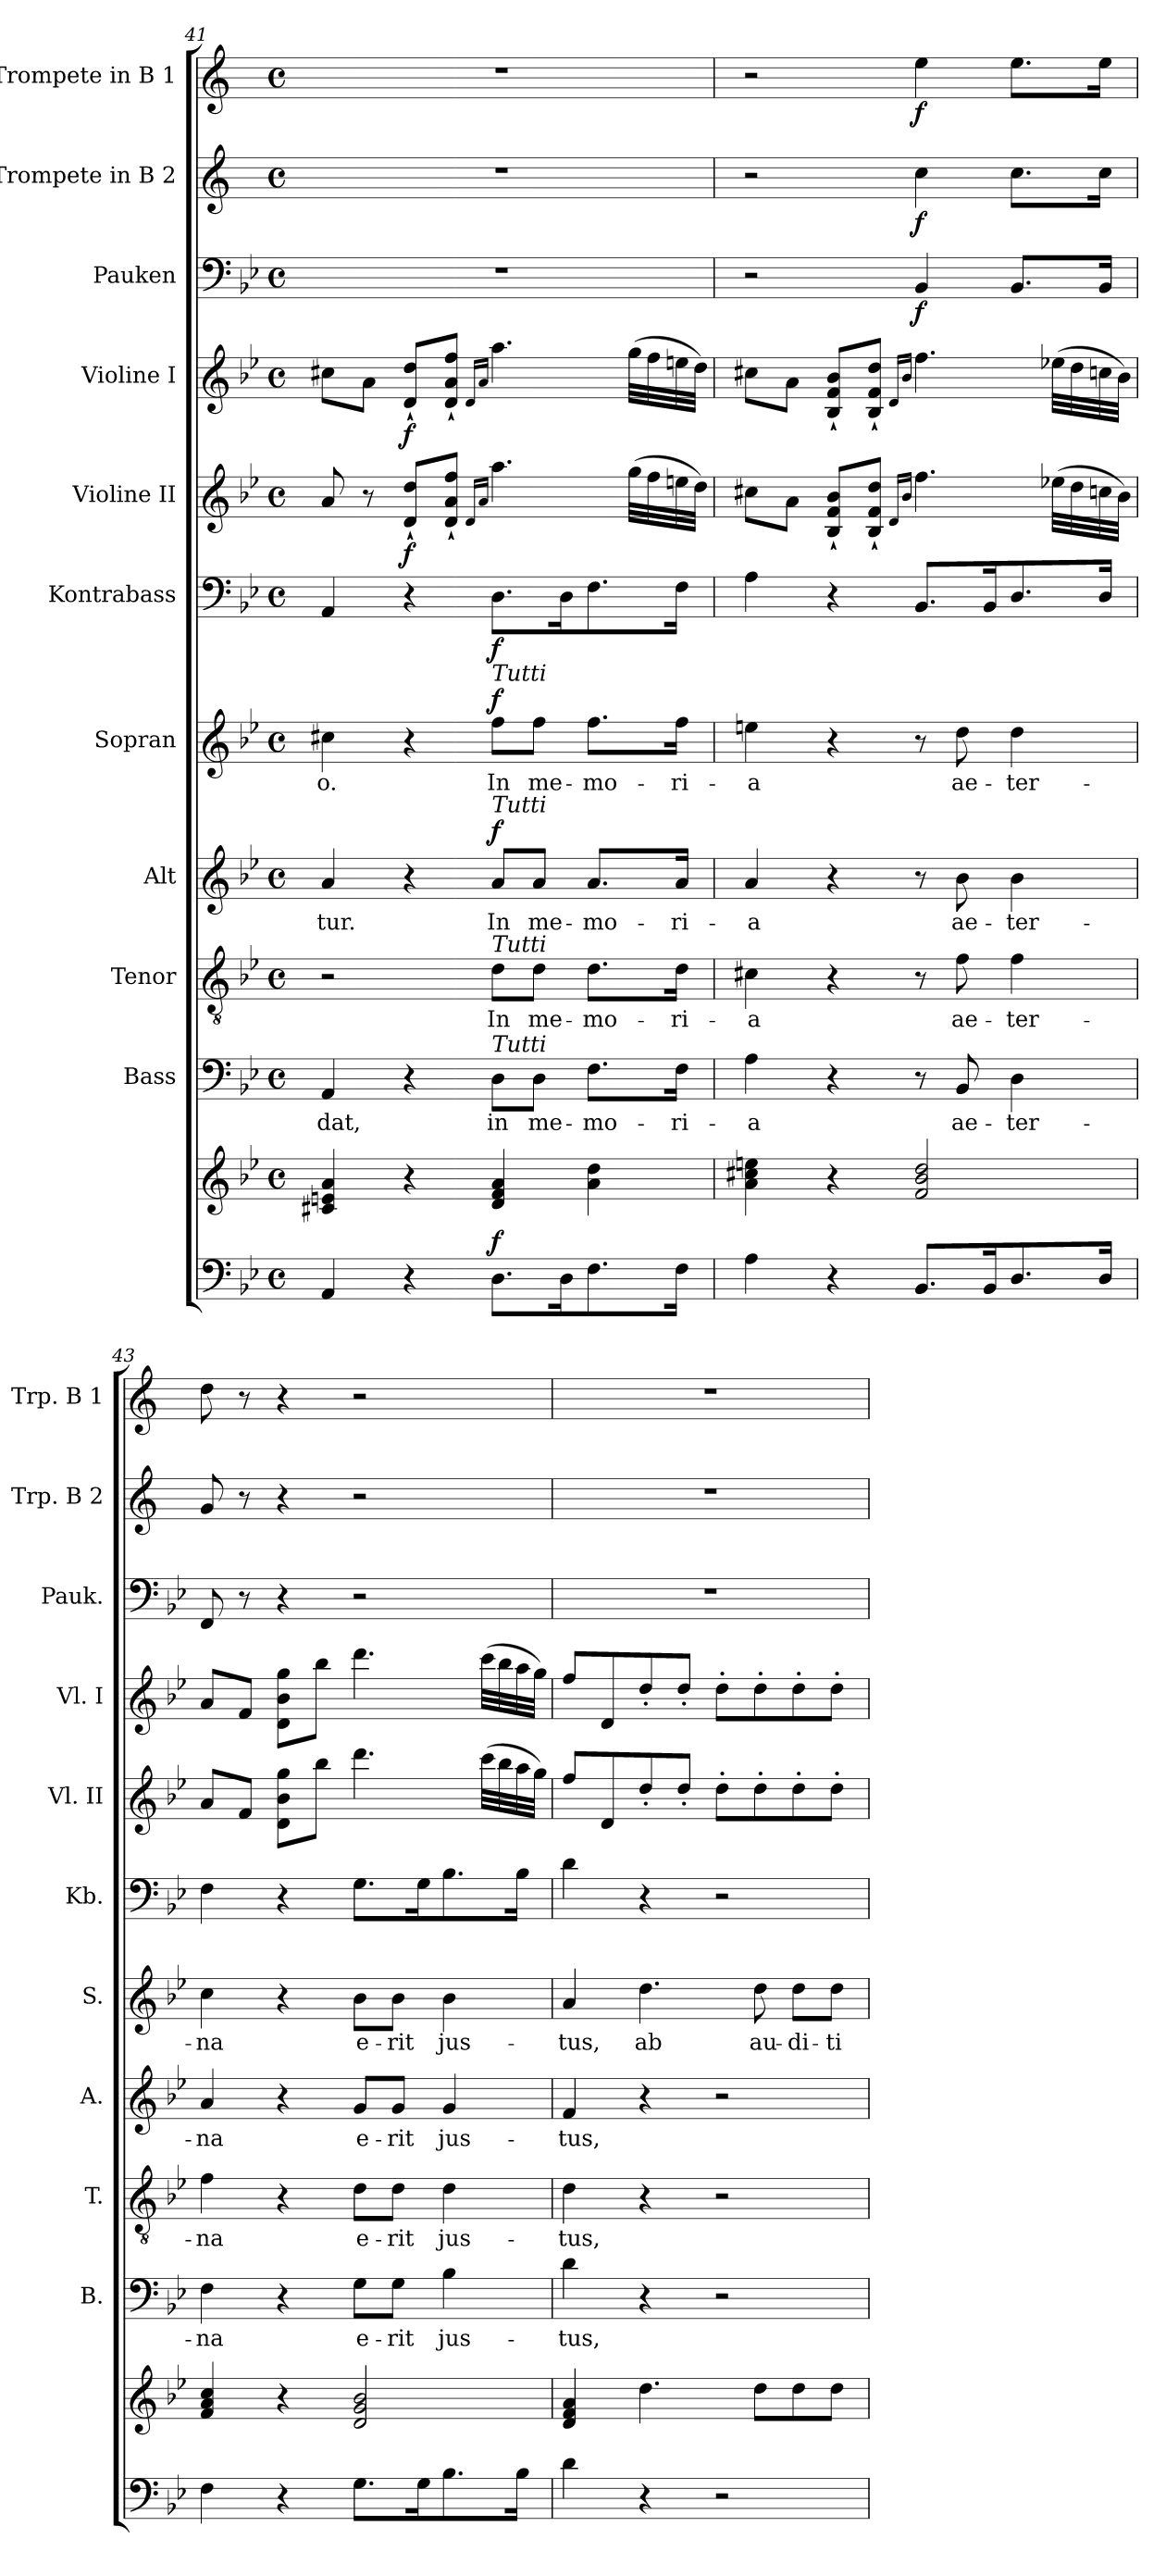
**kern	**kern	**dynam	**kern	**text	**kern	**text	**kern	**text	**dynam	**kern	**text	**dynam	**kern	**dynam	**kern	**dynam	**kern	**dynam	**kern	**dynam	**kern	**dynam	**kern	**dynam
*part11	*part11	*part11	*part10	*part10	*part9	*part9	*part8	*part8	*part8	*part7	*part7	*part7	*part6	*part6	*part5	*part5	*part4	*part4	*part3	*part3	*part2	*part2	*part1	*part1
*staff12	*staff11	*staff11/12	*staff10	*staff10	*staff9	*staff9	*staff8	*staff8	*staff8	*staff7	*staff7	*staff7	*staff6	*staff6	*staff5	*staff5	*staff4	*staff4	*staff3	*staff3	*staff2	*staff2	*staff1	*staff1
*	*	*	*I"Bass	*	*I"Tenor	*	*I"Alt	*	*	*I"Sopran	*	*	*I"Kontrabass	*	*I"Violine II	*	*I"Violine I	*	*I"Pauken	*	*I"Trompete in B 2	*	*I"Trompete in B 1	*
*	*	*	*I'B.	*	*I'T.	*	*I'A.	*	*	*I'S.	*	*	*I'Kb.	*	*I'Vl. II	*	*I'Vl. I	*	*I'Pauk.	*	*I'Trp. B 2	*	*I'Trp. B 1	*
!!LO:PB:g=z
*clefF4	*clefG2	*	*clefF4	*	*clefGv2	*	*clefG2	*	*	*clefG2	*	*	*clefF4	*	*clefG2	*	*clefG2	*	*clefF4	*	*clefG2	*	*clefG2	*
*	*	*	*	*	*	*	*	*	*	*	*	*	*ITrd7c12	*	*	*	*	*	*	*	*ITrd1c2	*	*ITrd1c2	*
*k[b-e-]	*k[b-e-]	*	*k[b-e-]	*	*k[b-e-]	*	*k[b-e-]	*	*	*k[b-e-]	*	*	*k[b-e-]	*	*k[b-e-]	*	*k[b-e-]	*	*k[b-e-]	*	*k[b-e-]	*	*k[b-e-]	*
*B-:	*B-:	*	*B-:	*	*B-:	*	*B-:	*	*	*B-:	*	*	*B-:	*	*B-:	*	*B-:	*	*B-:	*	*B-:	*	*B-:	*
*M4/4	*M4/4	*	*M4/4	*	*M4/4	*	*M4/4	*	*	*M4/4	*	*	*M4/4	*	*M4/4	*	*M4/4	*	*M4/4	*	*M4/4	*	*M4/4	*
*met(c)	*met(c)	*	*met(c)	*	*met(c)	*	*met(c)	*	*	*met(c)	*	*	*met(c)	*	*met(c)	*	*met(c)	*	*met(c)	*	*met(c)	*	*met(c)	*
=41	=41	=41	=41	=41	=41	=41	=41	=41	=41	=41	=41	=41	=41	=41	=41	=41	=41	=41	=41	=41	=41	=41	=41	=41
!	!	!	!	!LO:LY:b	!	!	!	!LO:LY:b	!	!	!LO:LY:b	!	!	!	!	!	!	!	!	!	!	!	!	!
4AA/	4c#X/ 4en/ 4a/	.	4AA/	-dat,	2r	.	4a/	-tur.	.	4cc#X\	-o.	.	4AAA/	.	8a/	.	8cc#X\L	.	1r	.	1r	.	1r	.
.	.	.	.	.	.	.	.	.	.	.	.	.	.	.	8r	.	8a\J	.	.	.	.	.	.	.
!	!	!	!	!	!	!	!	!	!	!	!	!	!	!	!	!LO:DY:b	!	!LO:DY:b	!	!	!	!	!	!
4r	4r	.	4r	.	.	.	4r	.	.	4r	.	.	4r	.	8d/`< 8dd/`<L	f	8d/`< 8dd/`<L	f	.	.	.	.	.	.
.	.	.	.	.	.	.	.	.	.	.	.	.	.	.	8d/`< 8a/`< 8ff/`<J	.	8d/`< 8a/`< 8ff/`<J	.	.	.	.	.	.	.
.	.	.	.	.	.	.	.	.	.	.	.	.	.	.	16qd/LL	.	16qd/LL	.	.	.	.	.	.	.
.	.	.	.	.	.	.	.	.	.	.	.	.	.	.	16qa/JJ	.	16qa/JJ	.	.	.	.	.	.	.
!	!	!	!	!	!	!	!	!	!	!LO:TX:a:i:t=Tutti	!	!	!	!	!	!	!	!	!	!	!	!	!	!
!	!	!	!	!	!	!	!LO:TX:a:i:t=Tutti	!	!	!	!	!	!	!	!	!	!	!	!	!	!	!	!	!
!	!	!	!	!	!LO:TX:a:i:t=Tutti	!	!	!	!	!	!	!	!	!	!	!	!	!	!	!	!	!	!	!
!	!	!	!LO:TX:a:i:t=Tutti	!	!	!	!	!	!	!	!	!	!	!	!	!	!	!	!	!	!	!	!	!
!	!	!LO:DY:a=2	!	!LO:LY:b	!	!LO:LY:b	!	!LO:LY:b	!LO:DY:a	!	!LO:LY:b	!LO:DY:a	!	!LO:DY:b	!	!	!	!	!	!	!	!	!	!
8.D\L	4d/ 4f/ 4a/	f	8D\L	in	8d\L	In	8a/L	In	f	8ff\L	In	f	8.DD\L	f	4.aa\	.	4.aa\	.	.	.	.	.	.	.
!	!	!	!	!LO:LY:b	!	!LO:LY:b	!	!LO:LY:b	!	!	!LO:LY:b	!	!	!	!	!	!	!	!	!	!	!	!	!
.	.	.	8D\J	me-	8d\J	me-	8a/J	me-	.	8ff\J	me-	.	.	.	.	.	.	.	.	.	.	.	.	.
16D\k	.	.	.	.	.	.	.	.	.	.	.	.	16DD\k	.	.	.	.	.	.	.	.	.	.	.
!	!	!	!	!LO:LY:b	!	!LO:LY:b	!	!LO:LY:b	!	!	!LO:LY:b	!	!	!	!	!	!	!	!	!	!	!	!	!
8.F\	4a\ 4dd\	.	8.F\L	-mo-	8.d\L	-mo-	8.a/L	-mo-	.	8.ff\L	-mo-	.	8.FF\	.	.	.	.	.	.	.	.	.	.	.
.	.	.	.	.	.	.	.	.	.	.	.	.	.	.	(>32gg\LLL	.	(>32gg\LLL	.	.	.	.	.	.	.
.	.	.	.	.	.	.	.	.	.	.	.	.	.	.	32ff\	.	32ff\	.	.	.	.	.	.	.
!	!	!	!	!LO:LY:b	!	!LO:LY:b	!	!LO:LY:b	!	!	!LO:LY:b	!	!	!	!	!	!	!	!	!	!	!	!	!
16F\Jk	.	.	16F\Jk	-ri-	16d\Jk	-ri-	16a/Jk	-ri-	.	16ff\Jk	-ri-	.	16FF\Jk	.	32een\	.	32een\	.	.	.	.	.	.	.
.	.	.	.	.	.	.	.	.	.	.	.	.	.	.	32dd\JJJ)	.	32dd\JJJ)	.	.	.	.	.	.	.
=42	=42	=42	=42	=42	=42	=42	=42	=42	=42	=42	=42	=42	=42	=42	=42	=42	=42	=42	=42	=42	=42	=42	=42	=42
!	!	!	!	!LO:LY:b	!	!LO:LY:b	!	!LO:LY:b	!	!	!LO:LY:b	!	!	!	!	!	!	!	!	!	!	!	!	!
4A\	4a\ 4cc#X\ 4een\	.	4A\	-a	4c#X\	-a	4a/	-a	.	4een\	-a	.	4AA\	.	8cc#X\L	.	8cc#X\L	.	2r	.	2r	.	2r	.
.	.	.	.	.	.	.	.	.	.	.	.	.	.	.	8a\J	.	8a\J	.	.	.	.	.	.	.
4r	4r	.	4r	.	4r	.	4r	.	.	4r	.	.	4r	.	8B-/`< 8f/`< 8b-/`<L	.	8B-/`< 8f/`< 8b-/`<L	.	.	.	.	.	.	.
.	.	.	.	.	.	.	.	.	.	.	.	.	.	.	8B-/`< 8f/`< 8dd/`<J	.	8B-/`< 8f/`< 8dd/`<J	.	.	.	.	.	.	.
.	.	.	.	.	.	.	.	.	.	.	.	.	.	.	16qd/LL	.	16qd/LL	.	.	.	.	.	.	.
.	.	.	.	.	.	.	.	.	.	.	.	.	.	.	16qb-/JJ	.	16qb-/JJ	.	.	.	.	.	.	.
!	!	!	!	!	!	!	!	!	!	!	!	!	!	!	!	!	!	!	!	!LO:DY:b	!	!LO:DY:b	!	!LO:DY:b
8.BB-/L	2f/ 2b-/ 2dd/	.	8r	.	8r	.	8r	.	.	8r	.	.	8.BBB-/L	.	4.ff\	.	4.ff\	.	4BB-/	f	4b-\	f	4dd\	f
!	!	!	!	!LO:LY:b	!	!LO:LY:b	!	!LO:LY:b	!	!	!LO:LY:b	!	!	!	!	!	!	!	!	!	!	!	!	!
.	.	.	8BB-/	ae-	8f\	ae-	8b-\	ae-	.	8dd\	ae-	.	.	.	.	.	.	.	.	.	.	.	.	.
16BB-/k	.	.	.	.	.	.	.	.	.	.	.	.	16BBB-/k	.	.	.	.	.	.	.	.	.	.	.
!	!	!	!	!LO:LY:b	!	!LO:LY:b	!	!LO:LY:b	!	!	!LO:LY:b	!	!	!	!	!	!	!	!	!	!	!	!	!
8.D/	.	.	4D\	-ter-	4f\	-ter-	4b-\	-ter-	.	4dd\	-ter-	.	8.DD/	.	.	.	.	.	8.BB-/L	.	8.b-\L	.	8.dd\L	.
.	.	.	.	.	.	.	.	.	.	.	.	.	.	.	(>32ee-X\LLL	.	(>32ee-X\LLL	.	.	.	.	.	.	.
.	.	.	.	.	.	.	.	.	.	.	.	.	.	.	32dd\	.	32dd\	.	.	.	.	.	.	.
16D/Jk	.	.	.	.	.	.	.	.	.	.	.	.	16DD/Jk	.	32ccn\	.	32ccn\	.	16BB-/Jk	.	16b-\Jk	.	16dd\Jk	.
.	.	.	.	.	.	.	.	.	.	.	.	.	.	.	32b-\JJJ)	.	32b-\JJJ)	.	.	.	.	.	.	.
!!LO:PB:g=z
=43	=43	=43	=43	=43	=43	=43	=43	=43	=43	=43	=43	=43	=43	=43	=43	=43	=43	=43	=43	=43	=43	=43	=43	=43
!	!	!	!	!LO:LY:b	!	!LO:LY:b	!	!LO:LY:b	!	!	!LO:LY:b	!	!	!	!	!	!	!	!	!	!	!	!	!
4F\	4f/ 4a/ 4cc/	.	4F\	-na	4f\	-na	4a/	-na	.	4cc\	-na	.	4FF\	.	8a/L	.	8a/L	.	8FF/	.	8f/	.	8cc\	.
.	.	.	.	.	.	.	.	.	.	.	.	.	.	.	8f/J	.	8f/J	.	8r	.	8r	.	8r	.
4r	4r	.	4r	.	4r	.	4r	.	.	4r	.	.	4r	.	8d\ 8b-\ 8gg\L	.	8d\ 8b-\ 8gg\L	.	4r	.	4r	.	4r	.
.	.	.	.	.	.	.	.	.	.	.	.	.	.	.	8bb-\J	.	8bb-\J	.	.	.	.	.	.	.
!	!	!	!	!LO:LY:b	!	!LO:LY:b	!	!LO:LY:b	!	!	!LO:LY:b	!	!	!	!	!	!	!	!	!	!	!	!	!
8.G\L	2d/ 2g/ 2b-/	.	8G\L	e-	8d\L	e-	8g/L	e-	.	8b-\L	e-	.	8.GG\L	.	4.ddd\	.	4.ddd\	.	2r	.	2r	.	2r	.
!	!	!	!	!LO:LY:b	!	!LO:LY:b	!	!LO:LY:b	!	!	!LO:LY:b	!	!	!	!	!	!	!	!	!	!	!	!	!
.	.	.	8G\J	-rit	8d\J	-rit	8g/J	-rit	.	8b-\J	-rit	.	.	.	.	.	.	.	.	.	.	.	.	.
16G\k	.	.	.	.	.	.	.	.	.	.	.	.	16GG\k	.	.	.	.	.	.	.	.	.	.	.
!	!	!	!	!LO:LY:b	!	!LO:LY:b	!	!LO:LY:b	!	!	!LO:LY:b	!	!	!	!	!	!	!	!	!	!	!	!	!
8.B-\	.	.	4B-\	jus-	4d\	jus-	4g/	jus-	.	4b-\	jus-	.	8.BB-\	.	.	.	.	.	.	.	.	.	.	.
.	.	.	.	.	.	.	.	.	.	.	.	.	.	.	(>32ccc\LLL	.	(>32ccc\LLL	.	.	.	.	.	.	.
.	.	.	.	.	.	.	.	.	.	.	.	.	.	.	32bb-\	.	32bb-\	.	.	.	.	.	.	.
16B-\Jk	.	.	.	.	.	.	.	.	.	.	.	.	16BB-\Jk	.	32aa\	.	32aa\	.	.	.	.	.	.	.
.	.	.	.	.	.	.	.	.	.	.	.	.	.	.	32gg\JJJ)	.	32gg\JJJ)	.	.	.	.	.	.	.
=44	=44	=44	=44	=44	=44	=44	=44	=44	=44	=44	=44	=44	=44	=44	=44	=44	=44	=44	=44	=44	=44	=44	=44	=44
!	!	!	!	!LO:LY:b	!	!LO:LY:b	!	!LO:LY:b	!	!	!LO:LY:b	!	!	!	!	!	!	!	!	!	!	!	!	!
4d\	4d/ 4f/ 4a/	.	4d\	-tus,	4d\	-tus,	4f/	-tus,	.	4a/	-tus,	.	4D\	.	8ff/L	.	8ff/L	.	1r	.	1r	.	1r	.
.	.	.	.	.	.	.	.	.	.	.	.	.	.	.	8d/	.	8d/	.	.	.	.	.	.	.
!	!	!	!	!	!	!	!	!	!	!	!LO:LY:b	!	!	!	!	!	!	!	!	!	!	!	!	!
4r	4.dd\	.	4r	.	4r	.	4r	.	.	4.dd\	ab	.	4r	.	8dd'</	.	8dd'</	.	.	.	.	.	.	.
.	.	.	.	.	.	.	.	.	.	.	.	.	.	.	8dd'</J	.	8dd'</J	.	.	.	.	.	.	.
2r	.	.	2r	.	2r	.	2r	.	.	.	.	.	2r	.	8dd'>\L	.	8dd'>\L	.	.	.	.	.	.	.
!	!	!	!	!	!	!	!	!	!	!	!LO:LY:b	!	!	!	!	!	!	!	!	!	!	!	!	!
.	8dd\L	.	.	.	.	.	.	.	.	8dd\	au-	.	.	.	8dd'>\	.	8dd'>\	.	.	.	.	.	.	.
!	!	!	!	!	!	!	!	!	!	!	!LO:LY:b	!	!	!	!	!	!	!	!	!	!	!	!	!
.	8dd\	.	.	.	.	.	.	.	.	8dd\L	-di-	.	.	.	8dd'>\	.	8dd'>\	.	.	.	.	.	.	.
!	!	!	!	!	!	!	!	!	!	!	!LO:LY:b	!	!	!	!	!	!	!	!	!	!	!	!	!
.	8dd\J	.	.	.	.	.	.	.	.	8dd\J	-ti-	.	.	.	8dd'>\J	.	8dd'>\J	.	.	.	.	.	.	.
=	=	=	=	=	=	=	=	=	=	=	=	=	=	=	=	=	=	=	=	=	=	=	=	=
*-	*-	*-	*-	*-	*-	*-	*-	*-	*-	*-	*-	*-	*-	*-	*-	*-	*-	*-	*-	*-	*-	*-	*-	*-
